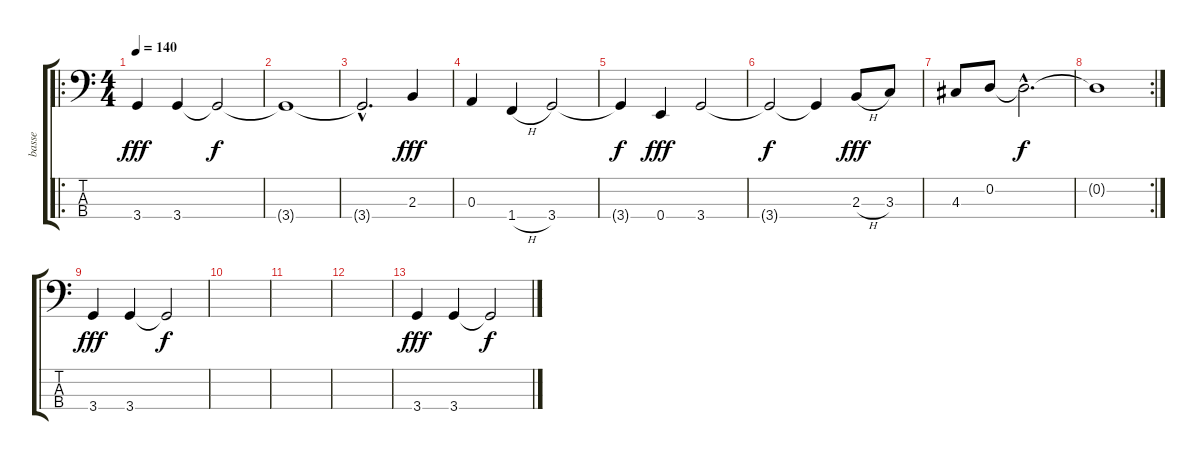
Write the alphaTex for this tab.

\track ("basse" "basse") {instrument electricbasspick}
\staff {score tabs}
\tuning (G2 D2 A1 E1) {hide}
\ro
\ts (4 4)
\tempo 140
\clef f4
\ks c
3.4.4{dy fff volume 13} 3.4.4{volume 13} 3.4{t}.2{dy f volume 12} |
3.4{t}.1{volume 11} |
3.4{hac t}.2{d volume 10} 2.3.4{dy fff volume 13} |
0.3.4{volume 13} 1.4{h}.4{volume 16} 3.4.2{volume 13} |
3.4{t}.4{dy f volume 13} 0.4.4{dy fff volume 13} 3.4.2{volume 12} |
3.4{t}.2{dy f volume 11} 3.4{t}.4 2.3{h}.8{dy fff} 3.3.8 |
4.3.8 0.2.8 0.2{hac t}.2{d dy f} |
\rc 2
0.2{t}.1 |
3.4.4{dy fff} 3.4.4 3.4{t}.2{dy f} |
|
|
|
3.4.4{dy fff} 3.4.4 3.4{t}.2{dy f}
